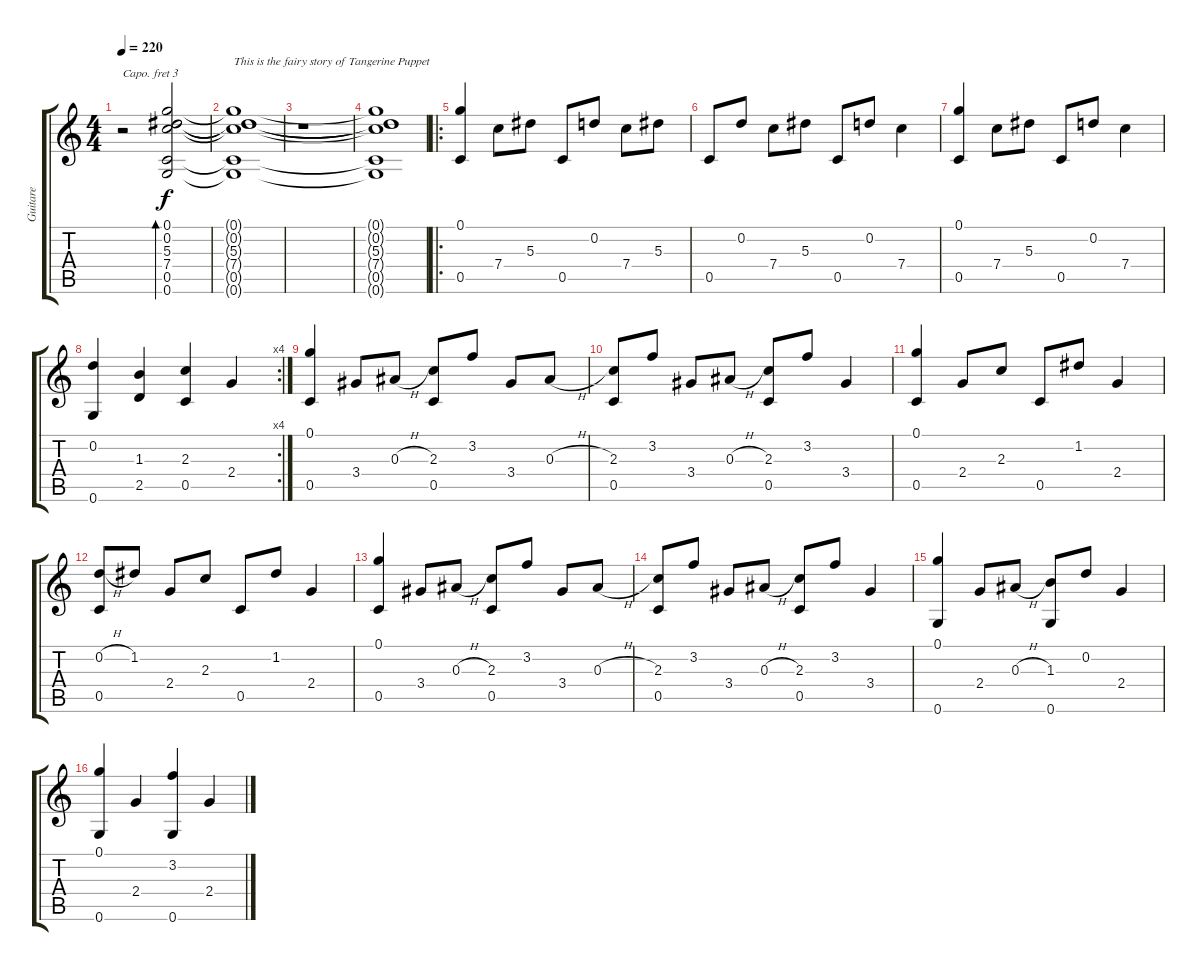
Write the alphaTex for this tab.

\track ("Guitare" "Guitare") {instrument acousticguitarnylon}
\staff {score tabs}
\capo 3
\tuning (E4 B3 G3 D3 A2 E2) {hide}
\ts (4 4)
\tempo 220
\clef g2
\ks c
r.2{dy f instrument acousticguitarnylon} (0.1 0.2 5.3 7.4 0.5 0.6).2{bd 480} |
(0.1{t} 0.2{t} 5.3{t} 7.4{t} 0.5{t} 0.6{t}).1{txt "This is the fairy story of Tangerine Puppet"} |
r.1 |
(0.1{t} 0.2{t} 5.3{t} 7.4{t} 0.5{t} 0.6{t}).1 |
\ro
(0.1 0.5).4 7.4.8 5.3.8 0.5.8 0.2.8 7.4.8 5.3.8 |
0.5.8 0.2.8 7.4.8 5.3.8 0.5.8 0.2.8 7.4.4 |
(0.1 0.5).4 7.4.8 5.3.8 0.5.8 0.2.8 7.4.4 |
\rc 4
(0.2 0.6).4 (1.3 2.5).4 (2.3 0.5).4 2.4.4 |
(0.1 0.5).4 3.4.8 0.3{h}.8 (2.3 0.5).8 3.2.8 3.4.8 0.3{h}.8 |
(2.3 0.5).8 3.2.8 3.4.8 0.3{h}.8 (2.3 0.5).8 3.2.8 3.4.4 |
(0.1 0.5).4 2.4.8 2.3.8 0.5.8 1.2.8 2.4.4 |
(0.2{h} 0.5).8 1.2.8 2.4.8 2.3.8 0.5.8 1.2.8 2.4.4 |
(0.1 0.5).4 3.4.8 0.3{h}.8 (2.3 0.5).8 3.2.8 3.4.8 0.3{h}.8 |
(2.3 0.5).8 3.2.8 3.4.8 0.3{h}.8 (2.3 0.5).8 3.2.8 3.4.4 |
(0.1 0.6).4 2.4.8 0.3{h}.8 (1.3 0.6).8 0.2.8 2.4.4 |
(0.1 0.6).4 2.4.4 (3.2 0.6).4 2.4.4
